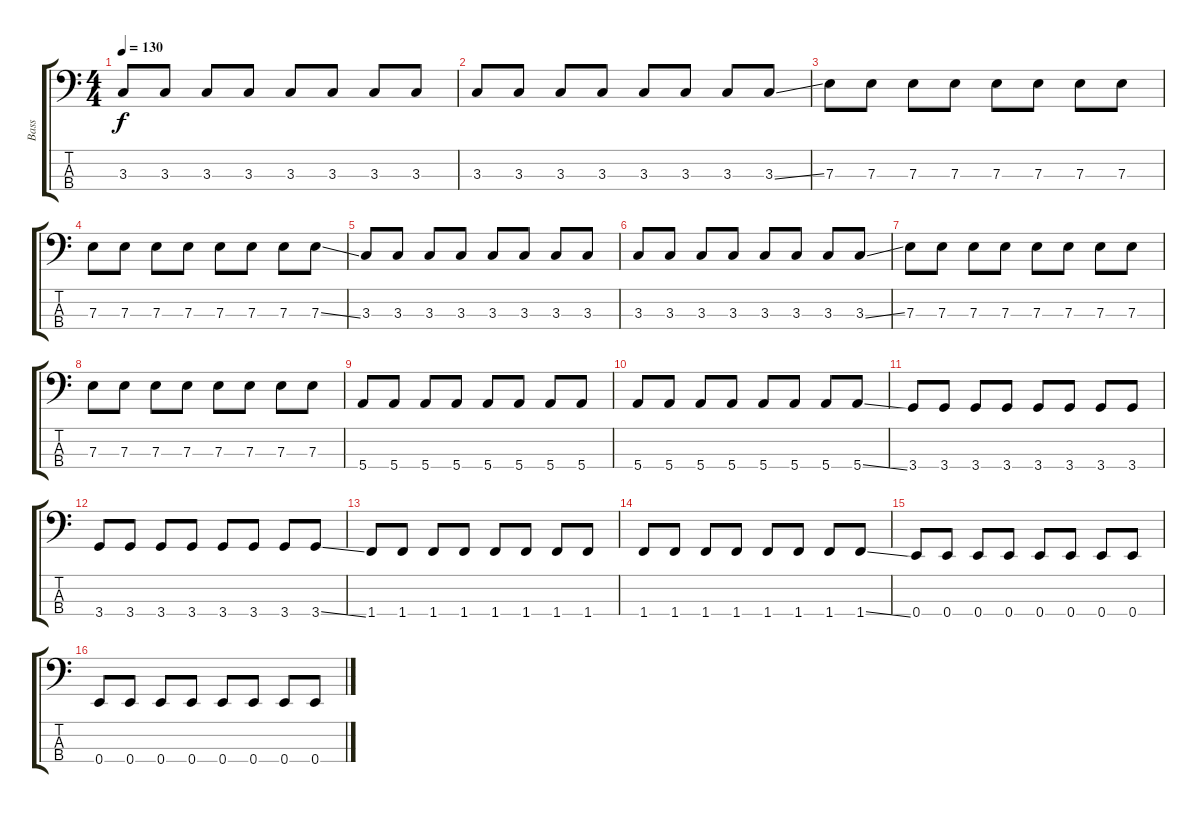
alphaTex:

\track ("Bass" "Bass") {instrument electricbasspick}
\staff {score tabs}
\tuning (G2 D2 A1 E1) {hide}
\ts (4 4)
\tempo 130
\clef f4
\ks c
3.3.8{dy f volume 11} 3.3.8 3.3.8 3.3.8 3.3.8 3.3.8 3.3.8 3.3.8 |
3.3.8 3.3.8 3.3.8 3.3.8 3.3.8 3.3.8 3.3.8 3.3{ss}.8 |
7.3.8 7.3.8 7.3.8 7.3.8 7.3.8 7.3.8 7.3.8 7.3.8 |
7.3.8 7.3.8 7.3.8 7.3.8 7.3.8 7.3.8 7.3.8 7.3{ss}.8 |
3.3.8 3.3.8 3.3.8 3.3.8 3.3.8 3.3.8 3.3.8 3.3.8 |
3.3.8 3.3.8 3.3.8 3.3.8 3.3.8 3.3.8 3.3.8 3.3{ss}.8 |
7.3.8 7.3.8 7.3.8 7.3.8 7.3.8 7.3.8 7.3.8 7.3.8 |
7.3.8 7.3.8 7.3.8 7.3.8 7.3.8 7.3.8 7.3.8 7.3.8 |
5.4.8 5.4.8 5.4.8 5.4.8 5.4.8 5.4.8 5.4.8 5.4.8 |
5.4.8 5.4.8 5.4.8 5.4.8 5.4.8 5.4.8 5.4.8 5.4{ss}.8 |
3.4.8 3.4.8 3.4.8 3.4.8 3.4.8 3.4.8 3.4.8 3.4.8 |
3.4.8 3.4.8 3.4.8 3.4.8 3.4.8 3.4.8 3.4.8 3.4{ss}.8 |
1.4.8 1.4.8 1.4.8 1.4.8 1.4.8 1.4.8 1.4.8 1.4.8 |
1.4.8 1.4.8 1.4.8 1.4.8 1.4.8 1.4.8 1.4.8 1.4{ss}.8 |
0.4.8 0.4.8 0.4.8 0.4.8 0.4.8 0.4.8 0.4.8 0.4.8 |
0.4.8 0.4.8 0.4.8 0.4.8 0.4.8 0.4.8 0.4.8 0.4.8
